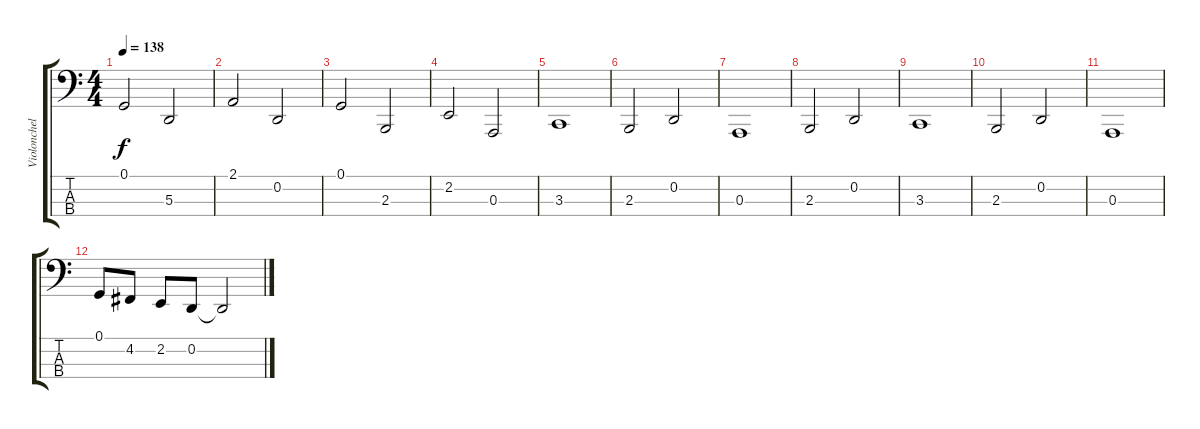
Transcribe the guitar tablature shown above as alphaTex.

\track ("Violonchelo" "Violonchel") {instrument cello}
\staff {score tabs}
\tuning (G2 D2 A1 E1) {hide}
\ts (4 4)
\tempo 138
\clef f4
\ks c
0.1.2{dy f} 5.3.2 |
2.1.2 0.2.2 |
0.1.2 2.3.2 |
2.2.2 0.3.2 |
3.3.1 |
2.3.2 0.2.2 |
0.3.1 |
2.3.2 0.2.2 |
3.3.1 |
2.3.2 0.2.2 |
0.3.1 |
0.1.8 4.2.8 2.2.8 0.2.8 0.2{t}.2
